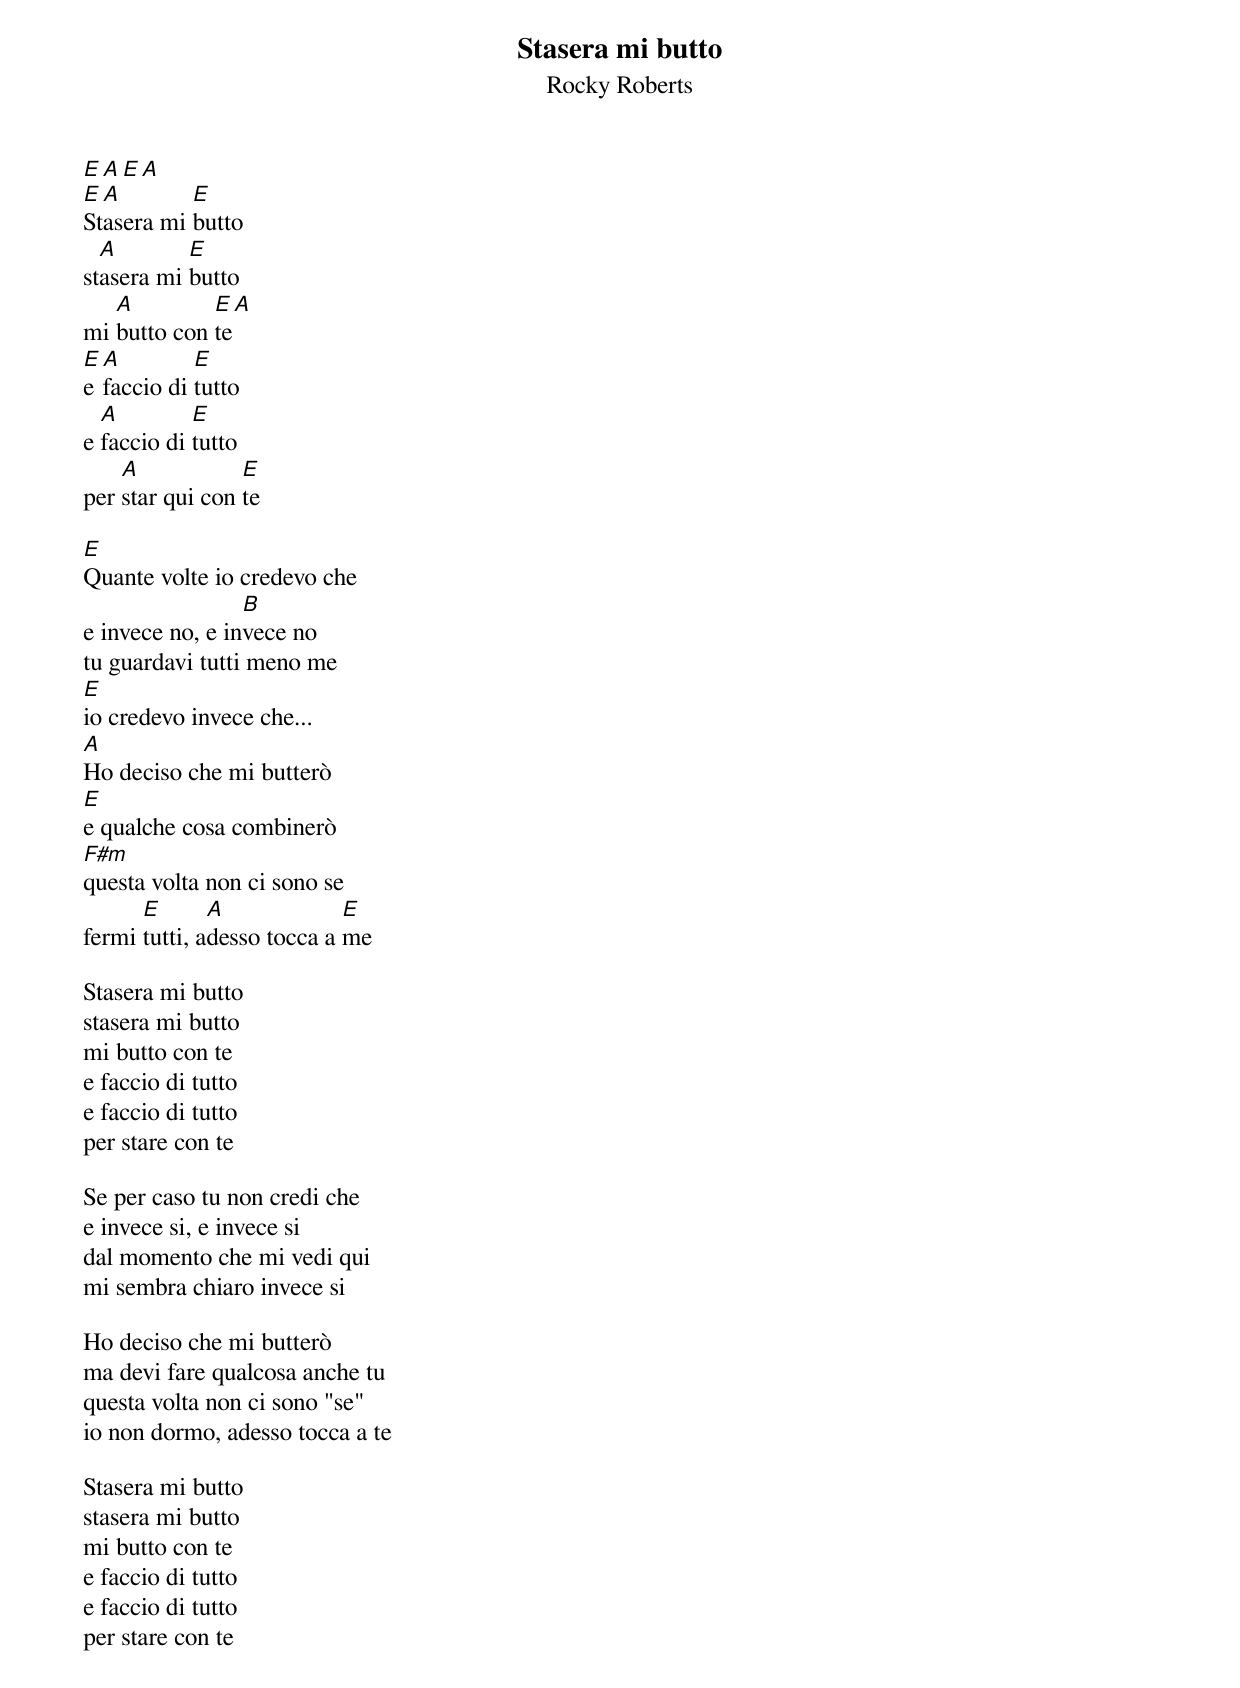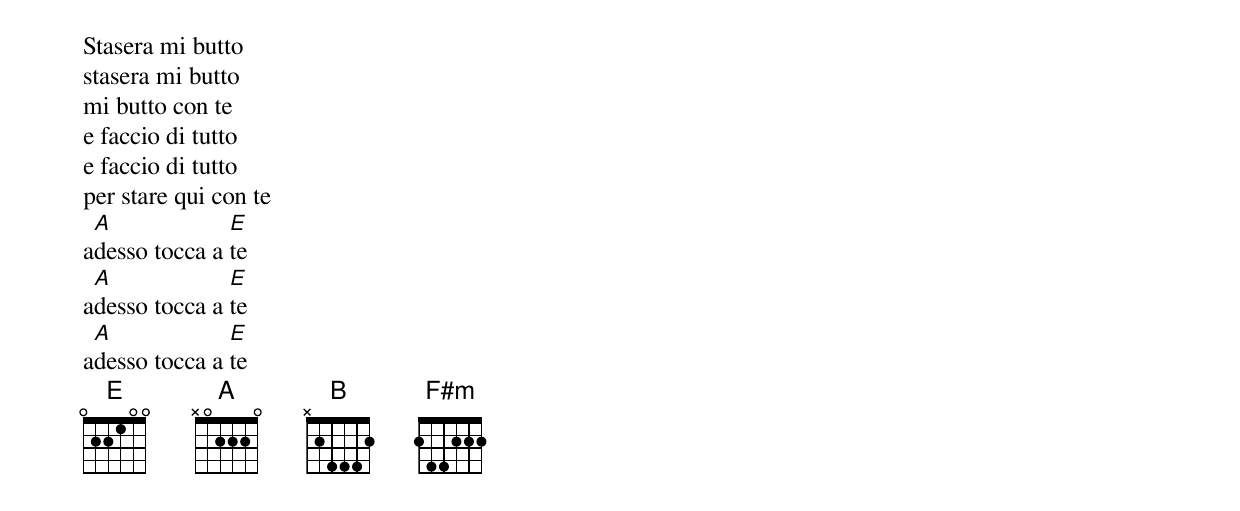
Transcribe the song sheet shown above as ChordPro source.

{title: Stasera mi butto}
{subtitle: Rocky Roberts}
[E][A][E][A]
[E]St[A]asera mi [E]butto
st[A]asera mi [E]butto
mi [A]butto con [E]te[A]
[E]e [A]faccio di [E]tutto
e [A]faccio di [E]tutto
per [A]star qui con [E]te

[E]Quante volte io credevo che
e invece no, e in[B]vece no
tu guardavi tutti meno me
[E]io credevo invece che...
[A]Ho deciso che mi butterò
[E]e qualche cosa combinerò
[F#m]questa volta non ci sono se
fermi [E]tutti, a[A]desso tocca a [E]me

Stasera mi butto
stasera mi butto
mi butto con te
e faccio di tutto
e faccio di tutto
per stare con te

Se per caso tu non credi che
e invece si, e invece si
dal momento che mi vedi qui
mi sembra chiaro invece si

Ho deciso che mi butterò
ma devi fare qualcosa anche tu
questa volta non ci sono "se"
io non dormo, adesso tocca a te

Stasera mi butto
stasera mi butto
mi butto con te
e faccio di tutto
e faccio di tutto
per stare con te

Stasera mi butto
stasera mi butto
mi butto con te
e faccio di tutto
e faccio di tutto
per stare qui con te
a[A]desso tocca a [E]te
a[A]desso tocca a [E]te
a[A]desso tocca a [E]te
